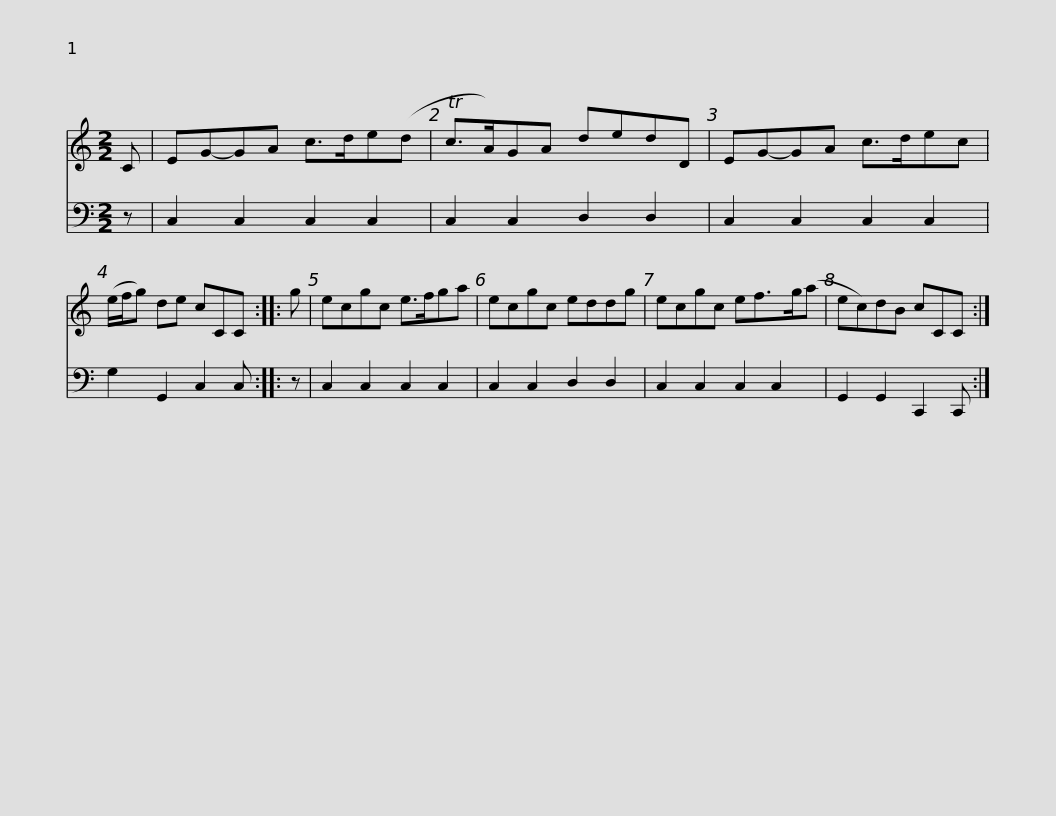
X:1
%%score 1 2
L:1/8
M:2/2
I:linebreak $
K:C
V:1 treble
V:2 bass
V:1
 C | EG-GA c>de(d | Tc>A)GA dedD | EG-GA c>dec | (e/f/g) de cCC :: %5
 g |$ ecgc e>fga | ecgc eddg | ecgc ef>g(a | ec)dB cCC :| %10
V:2
 z | C,2 C,2 C,2 C,2 | C,2 C,2 D,2 D,2 | C,2 C,2 C,2 C,2 | G,2 G,,2 C,2 C, :: %5
 z |$ C,2 C,2 C,2 C,2 | C,2 C,2 D,2 D,2 | C,2 C,2 C,2 C,2 | G,,2 G,,2 C,,2 C,, :| %10
